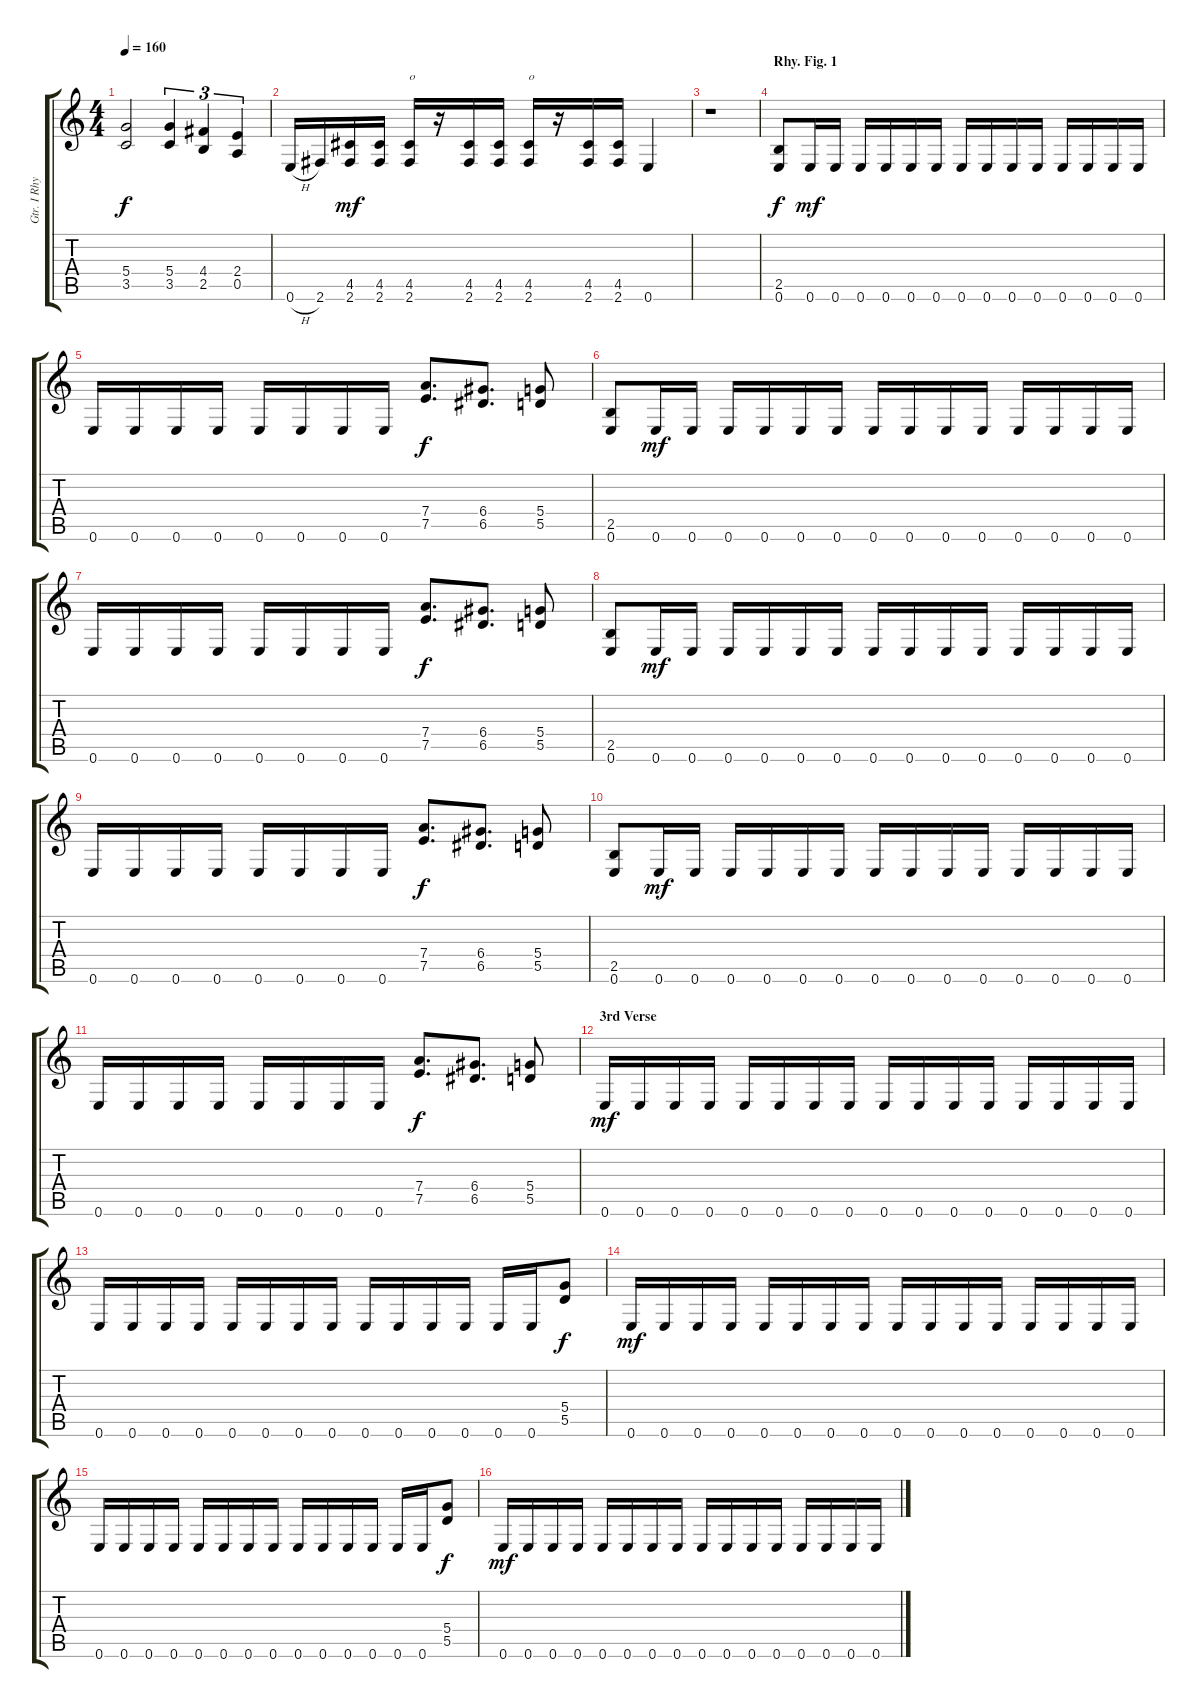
\track ("Gtr. I Rhytm" "Gtr. I Rhy") {instrument overdrivenguitar}
\staff {score tabs}
\tuning (E4 B3 G3 D3 A2 E2) {hide}
\ts (4 4)
\tempo 160
\clef g2
\ks c
(5.4 3.5).2{dy f} (5.4 3.5).4{tu (3 2)} (4.4 2.5).4{tu (3 2)} (2.4 0.5).4{tu (3 2)} |
0.6{h}.16 2.6.16 (4.5 2.6).16{dy mf} (4.5 2.6).16 (4.5 2.6).16{txt "o"} r.16 (4.5 2.6).16 (4.5 2.6).16 (4.5 2.6).16{txt "o"} r.16 (4.5 2.6).16 (4.5 2.6).16 0.6.4 |
r.1 |
\section ("" "Rhy. Fig. 1")
(2.5 0.6).8{dy f} 0.6.16{dy mf} 0.6.16 0.6.16 0.6.16 0.6.16 0.6.16 0.6.16 0.6.16 0.6.16 0.6.16 0.6.16 0.6.16 0.6.16 0.6.16 |
0.6.16 0.6.16 0.6.16 0.6.16 0.6.16 0.6.16 0.6.16 0.6.16 (7.4 7.5).8{d dy f} (6.4 6.5).8{d} (5.4 5.5).8 |
(2.5 0.6).8 0.6.16{dy mf} 0.6.16 0.6.16 0.6.16 0.6.16 0.6.16 0.6.16 0.6.16 0.6.16 0.6.16 0.6.16 0.6.16 0.6.16 0.6.16 |
0.6.16 0.6.16 0.6.16 0.6.16 0.6.16 0.6.16 0.6.16 0.6.16 (7.4 7.5).8{d dy f} (6.4 6.5).8{d} (5.4 5.5).8 |
(2.5 0.6).8 0.6.16{dy mf} 0.6.16 0.6.16 0.6.16 0.6.16 0.6.16 0.6.16 0.6.16 0.6.16 0.6.16 0.6.16 0.6.16 0.6.16 0.6.16 |
0.6.16 0.6.16 0.6.16 0.6.16 0.6.16 0.6.16 0.6.16 0.6.16 (7.4 7.5).8{d dy f} (6.4 6.5).8{d} (5.4 5.5).8 |
(2.5 0.6).8 0.6.16{dy mf} 0.6.16 0.6.16 0.6.16 0.6.16 0.6.16 0.6.16 0.6.16 0.6.16 0.6.16 0.6.16 0.6.16 0.6.16 0.6.16 |
0.6.16 0.6.16 0.6.16 0.6.16 0.6.16 0.6.16 0.6.16 0.6.16 (7.4 7.5).8{d dy f} (6.4 6.5).8{d} (5.4 5.5).8 |
\section ("" "3rd Verse")
0.6.16{dy mf} 0.6.16 0.6.16 0.6.16 0.6.16 0.6.16 0.6.16 0.6.16 0.6.16 0.6.16 0.6.16 0.6.16 0.6.16 0.6.16 0.6.16 0.6.16 |
0.6.16 0.6.16 0.6.16 0.6.16 0.6.16 0.6.16 0.6.16 0.6.16 0.6.16 0.6.16 0.6.16 0.6.16 0.6.16 0.6.16 (5.4 5.5).8{dy f} |
0.6.16{dy mf} 0.6.16 0.6.16 0.6.16 0.6.16 0.6.16 0.6.16 0.6.16 0.6.16 0.6.16 0.6.16 0.6.16 0.6.16 0.6.16 0.6.16 0.6.16 |
0.6.16 0.6.16 0.6.16 0.6.16 0.6.16 0.6.16 0.6.16 0.6.16 0.6.16 0.6.16 0.6.16 0.6.16 0.6.16 0.6.16 (5.4 5.5).8{dy f} |
0.6.16{dy mf} 0.6.16 0.6.16 0.6.16 0.6.16 0.6.16 0.6.16 0.6.16 0.6.16 0.6.16 0.6.16 0.6.16 0.6.16 0.6.16 0.6.16 0.6.16
